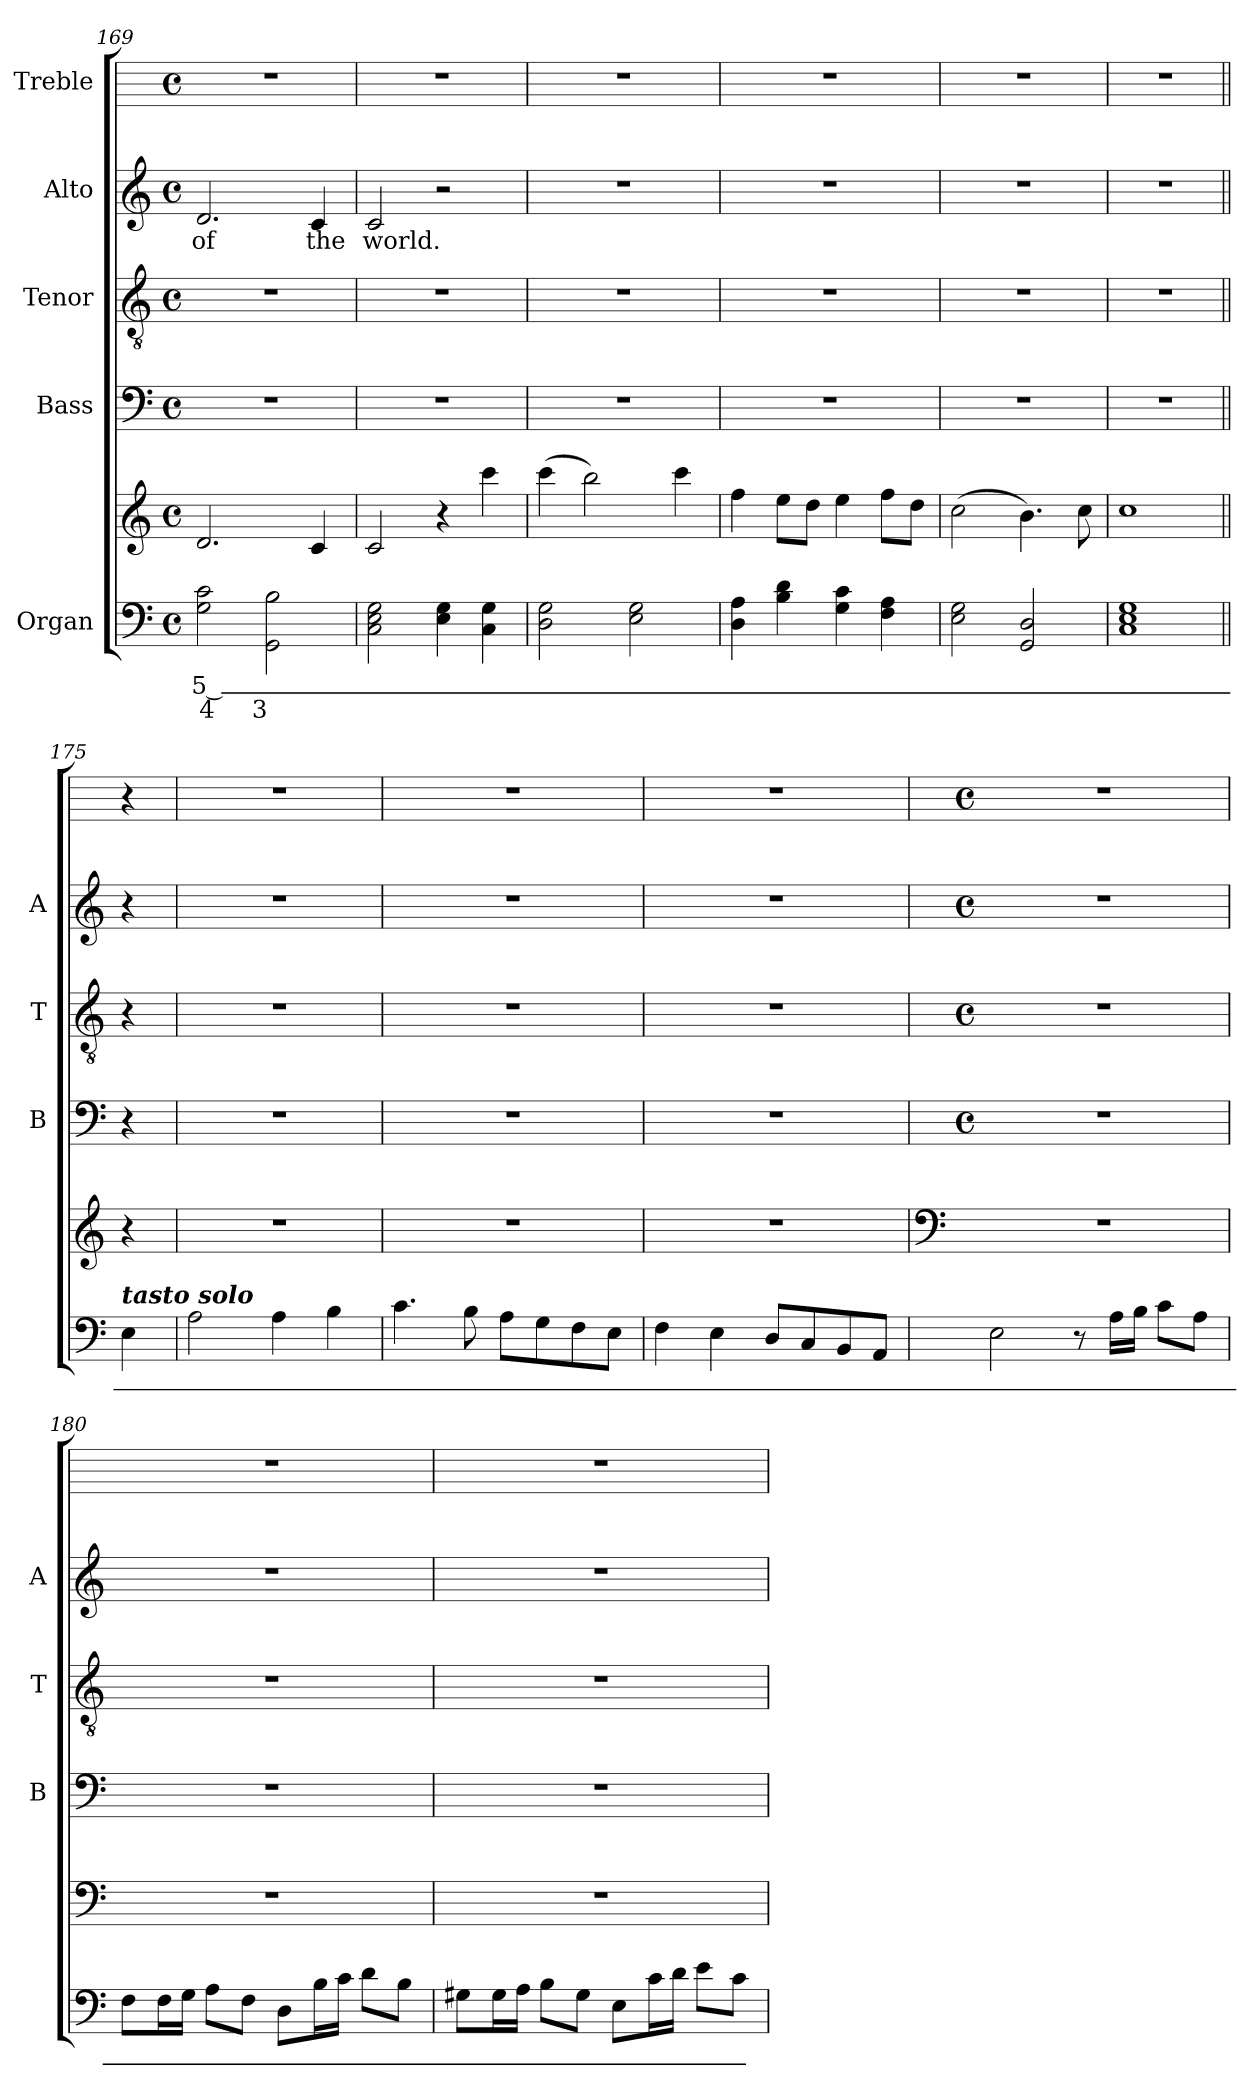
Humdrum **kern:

**kern	**text	**text	**kern	**kern	**kern	**kern	**text	**kern
*part5	*part5	*part5	*part5	*part4	*part3	*part2	*part2	*part1
*staff6	*staff6	*staff6	*staff5	*staff4	*staff3	*staff2	*staff2	*staff1
*I"Organ	*	*	*	*I"Bass	*I"Tenor	*I"Alto	*	*I"Treble
*	*	*	*	*I'B	*I'T	*I'A	*	*
*clefF4	*	*	*clefG2	*clefF4	*clefGv2	*clefG2	*	*
*k[]	*	*	*k[]	*k[]	*k[]	*k[]	*	*
*C:	*	*	*C:	*C:	*C:	*C:	*	*
*M4/4	*	*	*M4/4	*M4/4	*M4/4	*M4/4	*	*M4/4
*met(c)	*	*	*met(c)	*met(c)	*met(c)	*met(c)	*	*met(c)
=169	=169	=169	=169	=169	=169	=169	=169	=169
!	!LO:LY:b	!LO:LY:b	!	!	!	!	!LO:LY:b	!
2G 2c	5__	4	2.d	1r	1r	2.d	of	1r
!	!	!LO:LY:b	!	!	!	!	!	!
2GG 2B	.	3	.	.	.	.	.	.
!	!	!	!	!	!	!	!LO:LY:b	!
.	.	.	4c	.	.	4c	the	.
=170	=170	=170	=170	=170	=170	=170	=170	=170
!	!	!	!	!	!	!	!LO:LY:b	!
2C 2E 2G	.	.	2c	1r	1r	2c	world.	1r
4E 4G	.	.	4r	.	.	2r	.	.
4C 4G	.	.	4ccc	.	.	.	.	.
=171	=171	=171	=171	=171	=171	=171	=171	=171
2D 2G	.	.	(>4ccc	1r	1r	1r	.	1r
.	.	.	2bb)	.	.	.	.	.
2E 2G	.	.	.	.	.	.	.	.
.	.	.	4ccc	.	.	.	.	.
=172	=172	=172	=172	=172	=172	=172	=172	=172
4D 4A	.	.	4ff	1r	1r	1r	.	1r
4B 4d	.	.	8eeL	.	.	.	.	.
.	.	.	8ddJ	.	.	.	.	.
4G 4c	.	.	4ee	.	.	.	.	.
4F 4A	.	.	8ffL	.	.	.	.	.
.	.	.	8ddJ	.	.	.	.	.
=173	=173	=173	=173	=173	=173	=173	=173	=173
2E 2G	.	.	(>2cc	1r	1r	1r	.	1r
2GG 2D	.	.	4.b)	.	.	.	.	.
.	.	.	8cc	.	.	.	.	.
=174	=174	=174	=174	=174	=174	=174	=174	=174
1C 1E 1G	.	.	1cc	1r	1r	1r	.	1r
=175||	=175||	=175||	=175||	=175||	=175||	=175||	=175||	=175||
!LO:TX:a:Bi:t=tasto solo	!	!	!	!	!	!	!	!
4E	.	.	4r	4r	4r	4r	.	4r
=176	=176	=176	=176	=176	=176	=176	=176	=176
2A	.	.	1r	1r	1r	1r	.	1r
4A	.	.	.	.	.	.	.	.
4B	.	.	.	.	.	.	.	.
=177	=177	=177	=177	=177	=177	=177	=177	=177
4.c	.	.	1r	1r	1r	1r	.	1r
8B	.	.	.	.	.	.	.	.
8AL	.	.	.	.	.	.	.	.
8G	.	.	.	.	.	.	.	.
8F	.	.	.	.	.	.	.	.
8EJ	.	.	.	.	.	.	.	.
=178	=178	=178	=178	=178	=178	=178	=178	=178
4F	.	.	1r	1r	1r	1r	.	1r
4E	.	.	.	.	.	.	.	.
8DL	.	.	.	.	.	.	.	.
8C	.	.	.	.	.	.	.	.
8BB	.	.	.	.	.	.	.	.
8AAJ	.	.	.	.	.	.	.	.
!!LO:LB:g=z
=179	=179	=179	=179	=179	=179	=179	=179	=179
*	*	*	*clefF4	*	*	*	*	*
*	*	*	*	*k[]	*	*	*	*
*	*	*	*	*C:	*	*	*	*
*	*	*	*	*M4/4	*M4/4	*M4/4	*	*M4/4
*	*	*	*	*met(c)	*met(c)	*met(c)	*	*met(c)
2E	.	.	1r	1r	1r	1r	.	1r
8r	.	.	.	.	.	.	.	.
16ALL	.	.	.	.	.	.	.	.
16BJJ	.	.	.	.	.	.	.	.
8cL	.	.	.	.	.	.	.	.
8AJ	.	.	.	.	.	.	.	.
=180	=180	=180	=180	=180	=180	=180	=180	=180
8FL	.	.	1r	1r	1r	1r	.	1r
16FL	.	.	.	.	.	.	.	.
16GJJ	.	.	.	.	.	.	.	.
8AL	.	.	.	.	.	.	.	.
8FJ	.	.	.	.	.	.	.	.
8DL	.	.	.	.	.	.	.	.
16BL	.	.	.	.	.	.	.	.
16cJJ	.	.	.	.	.	.	.	.
8dL	.	.	.	.	.	.	.	.
8BJ	.	.	.	.	.	.	.	.
=181	=181	=181	=181	=181	=181	=181	=181	=181
8G#XL	.	.	1r	1r	1r	1r	.	1r
16G#L	.	.	.	.	.	.	.	.
16AJJ	.	.	.	.	.	.	.	.
8BL	.	.	.	.	.	.	.	.
8G#J	.	.	.	.	.	.	.	.
8EL	.	.	.	.	.	.	.	.
16cL	.	.	.	.	.	.	.	.
16dJJ	.	.	.	.	.	.	.	.
8eL	.	.	.	.	.	.	.	.
8cJ	.	.	.	.	.	.	.	.
=	=	=	=	=	=	=	=	=
*-	*-	*-	*-	*-	*-	*-	*-	*-
